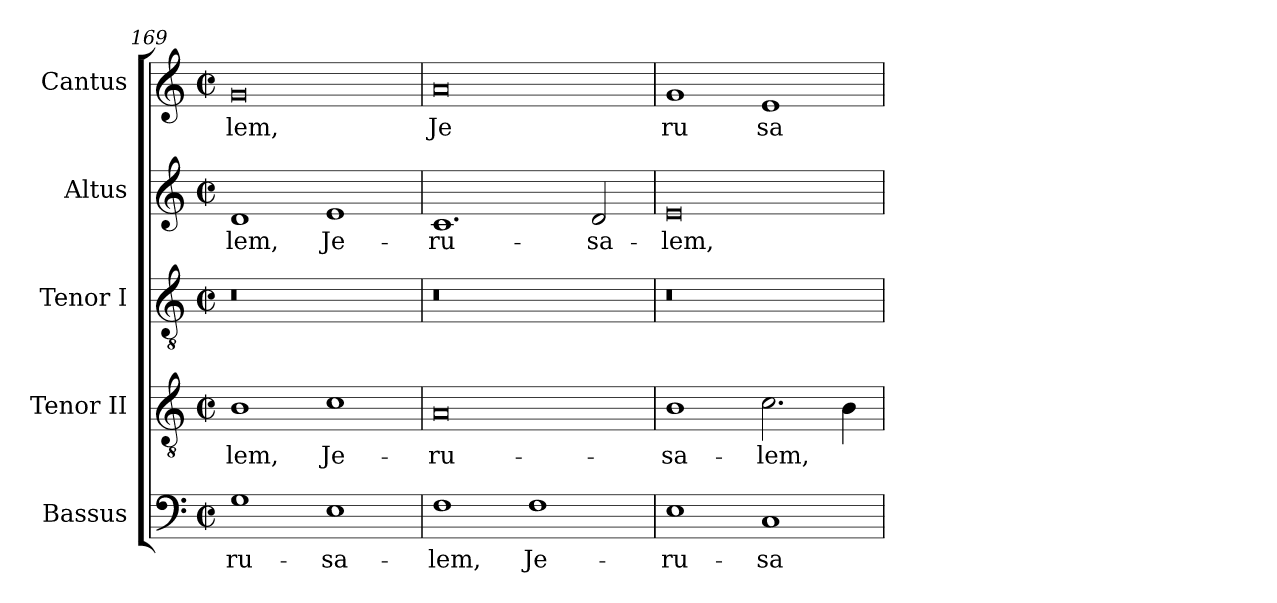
**kern	**text	**kern	**text	**kern	**kern	**text	**kern	**text
*part5	*part5	*part4	*part4	*part3	*part2	*part2	*part1	*part1
*staff5	*staff5	*staff4	*staff4	*staff3	*staff2	*staff2	*staff1	*staff1
*I"Bassus	*	*I"Tenor II	*	*I"Tenor I	*I"Altus	*	*I"Cantus	*
*clefF4	*	*clefGv2	*	*clefGv2	*clefG2	*	*clefG2	*
*	*	*	*	*k[]	*	*	*	*
*	*	*	*	*C:	*	*	*	*
*M2/2	*	*M2/2	*	*M2/2	*M2/2	*	*M2/2	*
*met(c|)	*	*met(c|)	*	*met(c|)	*met(c|)	*	*met(c|)	*
=169	=169	=169	=169	=169	=169	=169	=169	=169
!	!LO:LY:b:cj	!	!LO:LY:b:cj	!	!	!LO:LY:b:cj	!	!LO:LY:b:cj
1G	-ru-	1B	-lem,	0r	1d	-lem,	0g	lem,
!	!LO:LY:b:cj	!	!LO:LY:b:cj	!	!	!LO:LY:b:cj	!	!
1E	-sa-	1c	Je-	.	1e	Je-	.	.
=170	=170	=170	=170	=170	=170	=170	=170	=170
!	!LO:LY:b:cj	!	!LO:LY:b:cj	!	!	!LO:LY:b:cj	!	!LO:LY:b:cj
1F	-lem,	0A	-ru-	0r	1.c	-ru-	0a	Je
!	!LO:LY:b:cj	!	!	!	!	!	!	!
1F	Je-	.	.	.	.	.	.	.
!	!	!	!	!	!	!LO:LY:b:cj	!	!
.	.	.	.	.	2d/	-sa-	.	.
=171	=171	=171	=171	=171	=171	=171	=171	=171
!	!LO:LY:b:cj	!	!LO:LY:b:cj	!	!	!LO:LY:b:cj	!	!LO:LY:b:cj
1E	-ru-	1B	-sa-	0r	0e	-lem,	1g	ru
!	!LO:LY:b:cj	!	!LO:LY:b	!	!	!	!	!LO:LY:b:cj
1C	-sa-	2.c\	-lem,	.	.	.	1e	sa
.	.	4B\	.	.	.	.	.	.
=	=	=	=	=	=	=	=	=
*-	*-	*-	*-	*-	*-	*-	*-	*-
